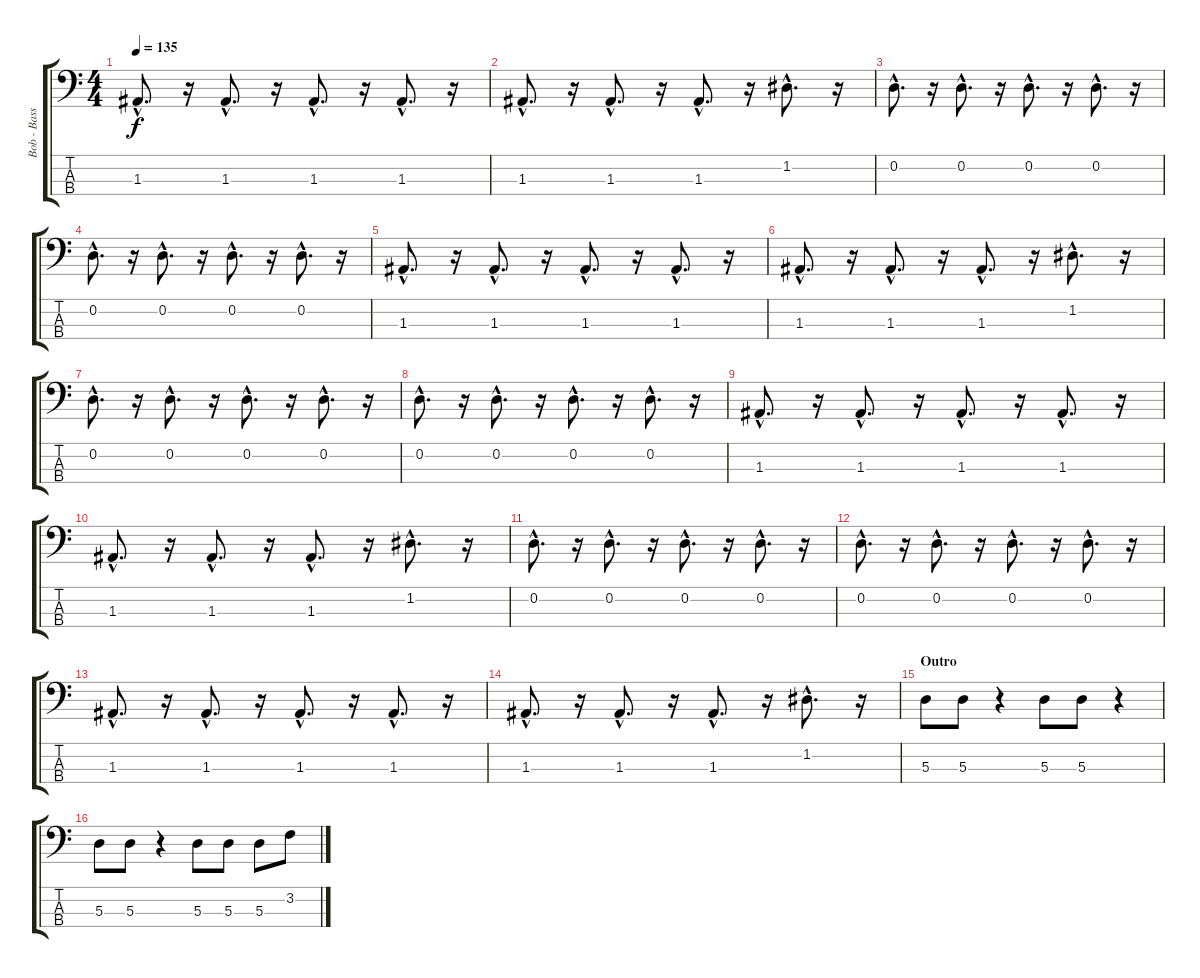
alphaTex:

\track ("Bob - Bass" "Bob - Bass") {instrument electricbassfinger}
\staff {score tabs}
\tuning (G2 D2 A1 E1) {hide}
\ts (4 4)
\tempo 135
\clef f4
\ks c
1.3{hac}.8{d dy f} r.16 1.3{hac}.8{d} r.16 1.3{hac}.8{d} r.16 1.3{hac}.8{d} r.16 |
1.3{hac}.8{d} r.16 1.3{hac}.8{d} r.16 1.3{hac}.8{d} r.16 1.2{hac}.8{d} r.16 |
0.2{hac}.8{d} r.16 0.2{hac}.8{d} r.16 0.2{hac}.8{d} r.16 0.2{hac}.8{d} r.16 |
0.2{hac}.8{d} r.16 0.2{hac}.8{d} r.16 0.2{hac}.8{d} r.16 0.2{hac}.8{d} r.16 |
1.3{hac}.8{d} r.16 1.3{hac}.8{d} r.16 1.3{hac}.8{d} r.16 1.3{hac}.8{d} r.16 |
1.3{hac}.8{d} r.16 1.3{hac}.8{d} r.16 1.3{hac}.8{d} r.16 1.2{hac}.8{d} r.16 |
0.2{hac}.8{d} r.16 0.2{hac}.8{d} r.16 0.2{hac}.8{d} r.16 0.2{hac}.8{d} r.16 |
0.2{hac}.8{d} r.16 0.2{hac}.8{d} r.16 0.2{hac}.8{d} r.16 0.2{hac}.8{d} r.16 |
1.3{hac}.8{d} r.16 1.3{hac}.8{d} r.16 1.3{hac}.8{d} r.16 1.3{hac}.8{d} r.16 |
1.3{hac}.8{d} r.16 1.3{hac}.8{d} r.16 1.3{hac}.8{d} r.16 1.2{hac}.8{d} r.16 |
0.2{hac}.8{d} r.16 0.2{hac}.8{d} r.16 0.2{hac}.8{d} r.16 0.2{hac}.8{d} r.16 |
0.2{hac}.8{d} r.16 0.2{hac}.8{d} r.16 0.2{hac}.8{d} r.16 0.2{hac}.8{d} r.16 |
1.3{hac}.8{d} r.16 1.3{hac}.8{d} r.16 1.3{hac}.8{d} r.16 1.3{hac}.8{d} r.16 |
1.3{hac}.8{d} r.16 1.3{hac}.8{d} r.16 1.3{hac}.8{d} r.16 1.2{hac}.8{d} r.16 |
\section ("" "Outro")
5.3.8 5.3.8 r.4 5.3.8 5.3.8 r.4 |
5.3.8 5.3.8 r.4 5.3.8 5.3.8 5.3.8 3.2.8
